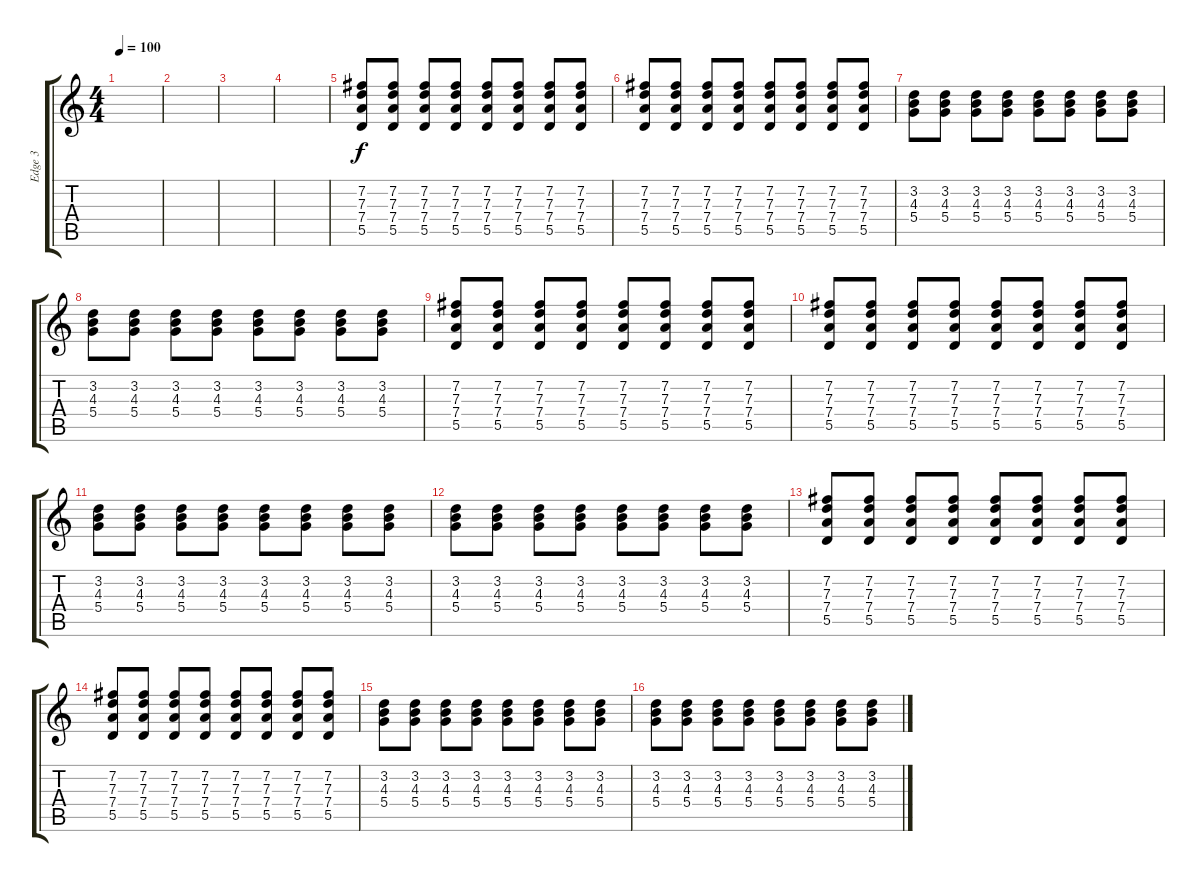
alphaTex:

\track ("Edge 3" "Edge 3") {instrument electricguitarjazz}
\staff {score tabs}
\tuning (E4 B3 G3 D3 A2 E2) {hide}
\ts (4 4)
\tempo 100
\clef g2
\ks c
|
|
|
|
(7.2 7.3 7.4 5.5).8 (7.2 7.3 7.4 5.5).8 (7.2 7.3 7.4 5.5).8 (7.2 7.3 7.4 5.5).8 (7.2 7.3 7.4 5.5).8 (7.2 7.3 7.4 5.5).8 (7.2 7.3 7.4 5.5).8 (7.2 7.3 7.4 5.5).8 |
(7.2 7.3 7.4 5.5).8{volume 10} (7.2 7.3 7.4 5.5).8 (7.2 7.3 7.4 5.5).8 (7.2 7.3 7.4 5.5).8 (7.2 7.3 7.4 5.5).8 (7.2 7.3 7.4 5.5).8 (7.2 7.3 7.4 5.5).8 (7.2 7.3 7.4 5.5).8 |
(3.2 4.3 5.4).8 (3.2 4.3 5.4).8 (3.2 4.3 5.4).8 (3.2 4.3 5.4).8 (3.2 4.3 5.4).8 (3.2 4.3 5.4).8 (3.2 4.3 5.4).8 (3.2 4.3 5.4).8 |
(3.2 4.3 5.4).8 (3.2 4.3 5.4).8 (3.2 4.3 5.4).8 (3.2 4.3 5.4).8 (3.2 4.3 5.4).8 (3.2 4.3 5.4).8 (3.2 4.3 5.4).8 (3.2 4.3 5.4).8 |
(7.2 7.3 7.4 5.5).8 (7.2 7.3 7.4 5.5).8 (7.2 7.3 7.4 5.5).8 (7.2 7.3 7.4 5.5).8 (7.2 7.3 7.4 5.5).8 (7.2 7.3 7.4 5.5).8 (7.2 7.3 7.4 5.5).8 (7.2 7.3 7.4 5.5).8 |
(7.2 7.3 7.4 5.5).8 (7.2 7.3 7.4 5.5).8 (7.2 7.3 7.4 5.5).8 (7.2 7.3 7.4 5.5).8 (7.2 7.3 7.4 5.5).8 (7.2 7.3 7.4 5.5).8 (7.2 7.3 7.4 5.5).8 (7.2 7.3 7.4 5.5).8 |
(3.2 4.3 5.4).8 (3.2 4.3 5.4).8 (3.2 4.3 5.4).8 (3.2 4.3 5.4).8 (3.2 4.3 5.4).8 (3.2 4.3 5.4).8 (3.2 4.3 5.4).8 (3.2 4.3 5.4).8 |
(3.2 4.3 5.4).8 (3.2 4.3 5.4).8 (3.2 4.3 5.4).8 (3.2 4.3 5.4).8 (3.2 4.3 5.4).8 (3.2 4.3 5.4).8 (3.2 4.3 5.4).8 (3.2 4.3 5.4).8 |
(7.2 7.3 7.4 5.5).8 (7.2 7.3 7.4 5.5).8 (7.2 7.3 7.4 5.5).8 (7.2 7.3 7.4 5.5).8 (7.2 7.3 7.4 5.5).8 (7.2 7.3 7.4 5.5).8 (7.2 7.3 7.4 5.5).8 (7.2 7.3 7.4 5.5).8 |
(7.2 7.3 7.4 5.5).8 (7.2 7.3 7.4 5.5).8 (7.2 7.3 7.4 5.5).8 (7.2 7.3 7.4 5.5).8 (7.2 7.3 7.4 5.5).8 (7.2 7.3 7.4 5.5).8 (7.2 7.3 7.4 5.5).8 (7.2 7.3 7.4 5.5).8 |
(3.2 4.3 5.4).8 (3.2 4.3 5.4).8 (3.2 4.3 5.4).8 (3.2 4.3 5.4).8 (3.2 4.3 5.4).8 (3.2 4.3 5.4).8 (3.2 4.3 5.4).8 (3.2 4.3 5.4).8 |
(3.2 4.3 5.4).8 (3.2 4.3 5.4).8 (3.2 4.3 5.4).8 (3.2 4.3 5.4).8 (3.2 4.3 5.4).8 (3.2 4.3 5.4).8 (3.2 4.3 5.4).8 (3.2 4.3 5.4).8
